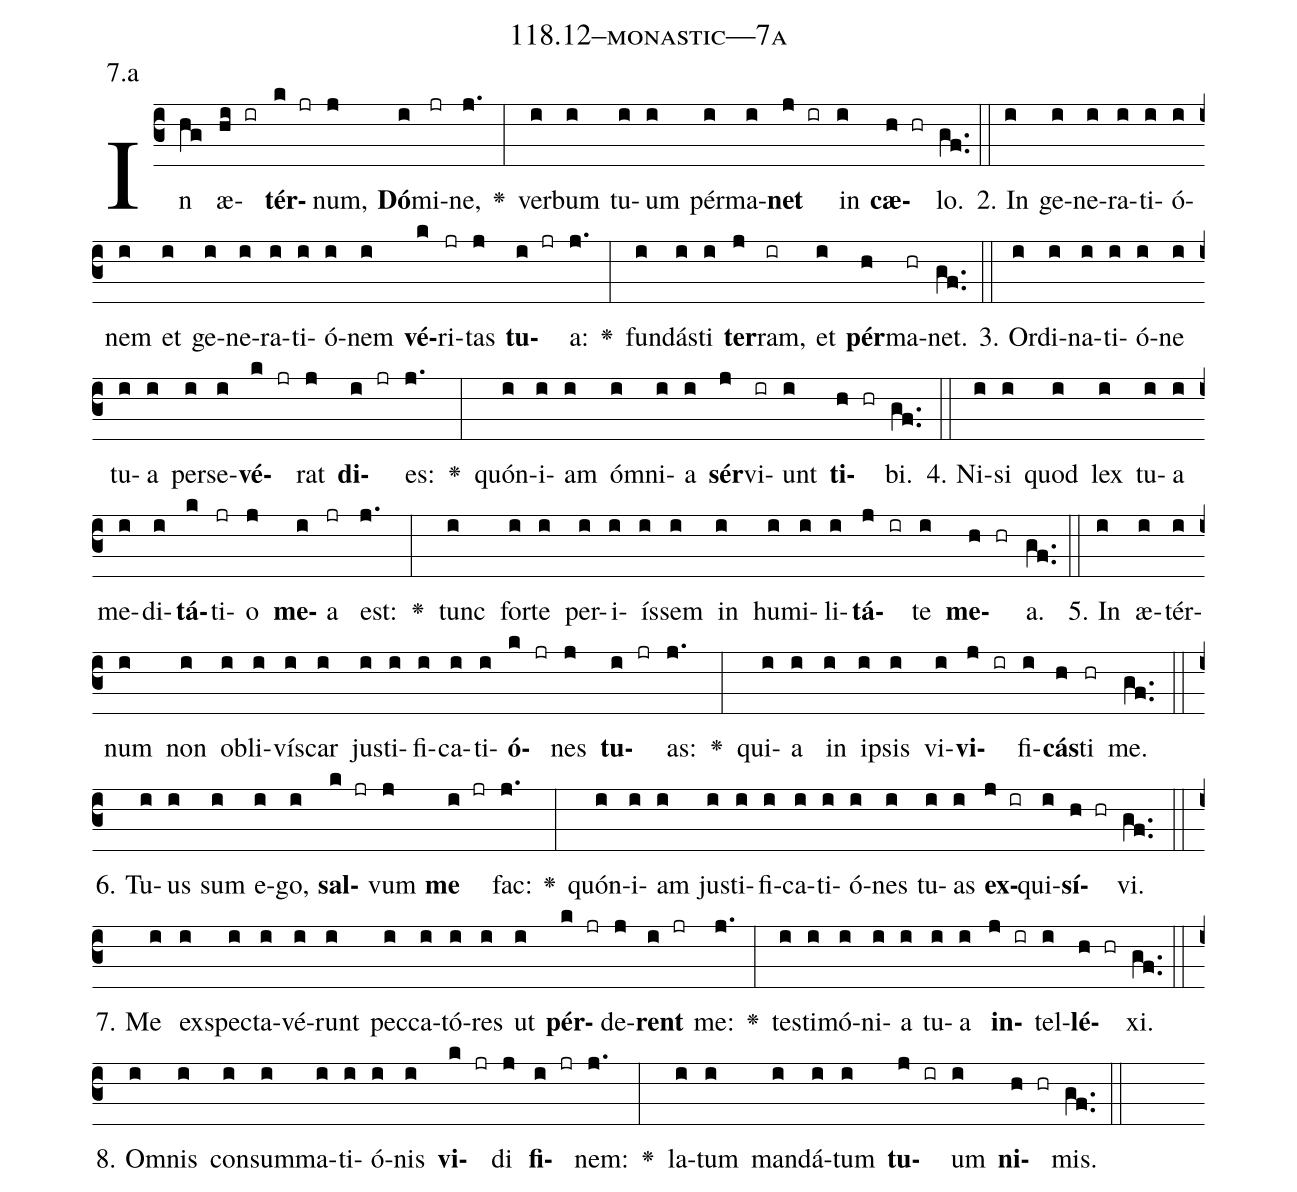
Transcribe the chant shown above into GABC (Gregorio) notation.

name: 118.12--monastic---7a;
annotation: 7.a;
%%
(c3)In(hg) æ(hi ir)<b>tér</b>(k jr)num,(j) <b>Dó</b>(i)mi(jr)ne,(j.) <v>\greheightstar</v>(:) ver(i)bum(i) tu(i)um(i) pér(i)ma(i)<b>net</b>(j ir) in(i) <b>cæ</b>(h hr)lo.(gf..) (::)
2. In(i) ge(i)ne(i)ra(i)ti(i)ó(i)nem(i) et(i) ge(i)ne(i)ra(i)ti(i)ó(i)nem(i) <b>vé</b>(k)ri(jr)tas(j) <b>tu</b>(i jr)a:(j.) <v>\greheightstar</v>(:) fun(i)dás(i)ti(i) <b>ter</b>(j)ram,(ir) et(i) <b>pér</b>(h)ma(hr)net.(gf..) (::)
3. Or(i)di(i)na(i)ti(i)ó(i)ne(i) tu(i)a(i) per(i)se(i)<b>vé</b>(k jr)rat(j) <b>di</b>(i jr)es:(j.) <v>\greheightstar</v>(:) quón(i)i(i)am(i) óm(i)ni(i)a(i) <b>sér</b>(j)vi(ir)unt(i) <b>ti</b>(h hr)bi.(gf..) (::)
4. Ni(i)si(i) quod(i) lex(i) tu(i)a(i) me(i)di(i)<b>tá</b>(k)ti(jr)o(j) <b>me</b>(i)a(jr) est:(j.) <v>\greheightstar</v>(:) tunc(i) for(i)te(i) per(i)i(i)ís(i)sem(i) in(i) hu(i)mi(i)li(i)<b>tá</b>(j ir)te(i) <b>me</b>(h hr)a.(gf..) (::)
5. In(i) æ(i)tér(i)num(i) non(i) ob(i)li(i)vís(i)car(i) jus(i)ti(i)fi(i)ca(i)ti(i)<b>ó</b>(k jr)nes(j) <b>tu</b>(i jr)as:(j.) <v>\greheightstar</v>(:) qui(i)a(i) in(i) ip(i)sis(i) vi(i)<b>vi</b>(j ir)fi(i)<b>cás</b>(h)ti(hr) me.(gf..) (::)
6. Tu(i)us(i) sum(i) e(i)go,(i) <b>sal</b>(k jr)vum(j) <b>me</b>(i jr) fac:(j.) <v>\greheightstar</v>(:) quón(i)i(i)am(i) jus(i)ti(i)fi(i)ca(i)ti(i)ó(i)nes(i) tu(i)as(i) <b>ex</b>(j ir)qui(i)<b>sí</b>(h hr)vi.(gf..) (::)
7. Me(i) ex(i)spec(i)ta(i)vé(i)runt(i) pec(i)ca(i)tó(i)res(i) ut(i) <b>pér</b>(k jr)de(j)<b>rent</b>(i jr) me:(j.) <v>\greheightstar</v>(:) tes(i)ti(i)mó(i)ni(i)a(i) tu(i)a(i) <b>in</b>(j ir)tel(i)<b>lé</b>(h hr)xi.(gf..) (::)
8. Om(i)nis(i) con(i)sum(i)ma(i)ti(i)ó(i)nis(i) <b>vi</b>(k jr)di(j) <b>fi</b>(i jr)nem:(j.) <v>\greheightstar</v>(:) la(i)tum(i) man(i)dá(i)tum(i) <b>tu</b>(j ir)um(i) <b>ni</b>(h hr)mis.(gf..) (::)
